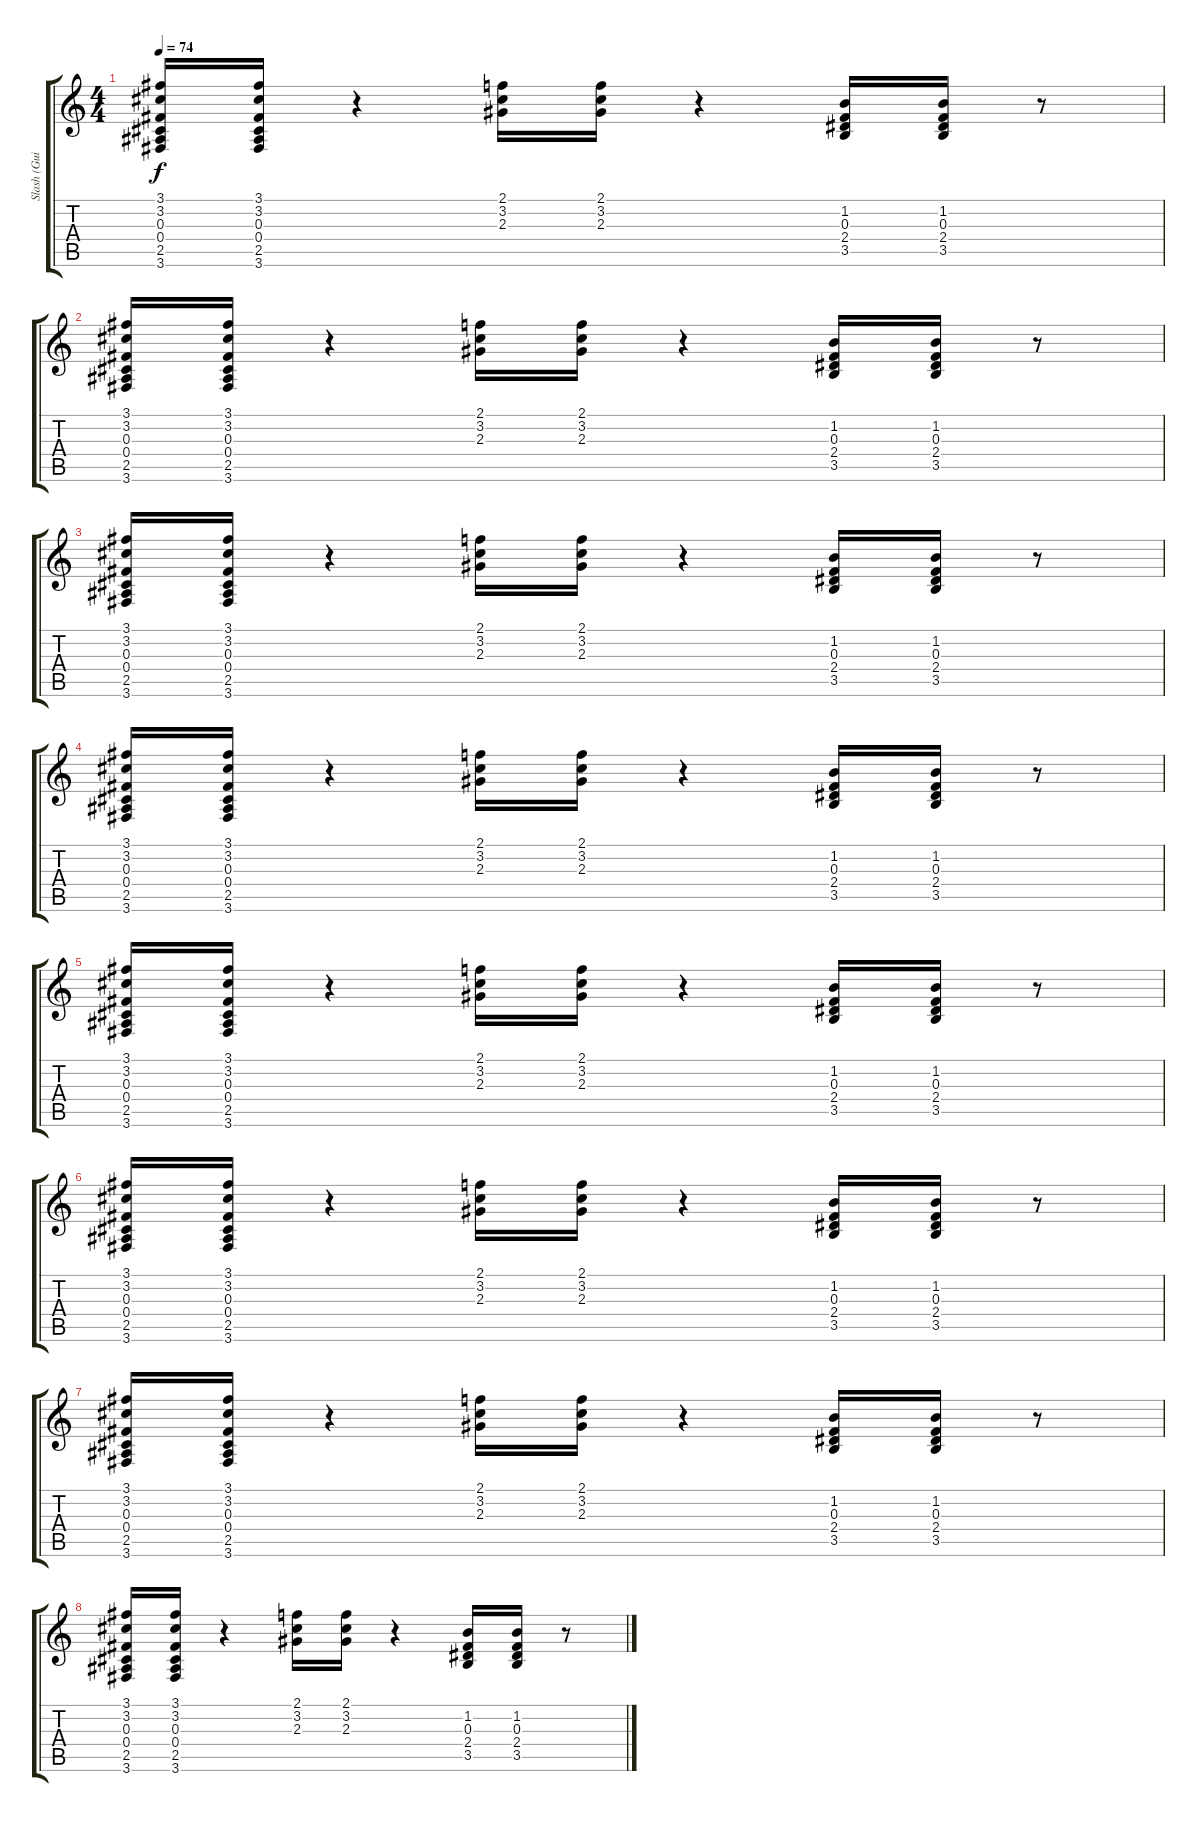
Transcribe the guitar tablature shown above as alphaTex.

\track ("Slash (Guitar - 12 Strings)" "Slash (Gui") {instrument electricguitarjazz}
\staff {score tabs}
\tuning (Eb4 Bb3 Gb3 Db3 Ab2 Eb2) {hide}
\ts (4 4)
\tempo 74
\clef g2
\ks c
(3.1 3.2 0.3 0.4 2.5 3.6).16{dy f instrument electricguitarjazz} (3.1 3.2 0.3 0.4 2.5 3.6).16 r.4 (2.1 3.2 2.3).16 (2.1 3.2 2.3).16 r.4 (1.2 0.3 2.4 3.5).16 (1.2 0.3 2.4 3.5).16 r.8 |
(3.1 3.2 0.3 0.4 2.5 3.6).16{instrument electricguitarjazz} (3.1 3.2 0.3 0.4 2.5 3.6).16 r.4 (2.1 3.2 2.3).16 (2.1 3.2 2.3).16 r.4 (1.2 0.3 2.4 3.5).16 (1.2 0.3 2.4 3.5).16 r.8 |
(3.1 3.2 0.3 0.4 2.5 3.6).16{instrument electricguitarjazz} (3.1 3.2 0.3 0.4 2.5 3.6).16 r.4 (2.1 3.2 2.3).16 (2.1 3.2 2.3).16 r.4 (1.2 0.3 2.4 3.5).16 (1.2 0.3 2.4 3.5).16 r.8 |
(3.1 3.2 0.3 0.4 2.5 3.6).16{instrument electricguitarjazz} (3.1 3.2 0.3 0.4 2.5 3.6).16 r.4 (2.1 3.2 2.3).16 (2.1 3.2 2.3).16 r.4 (1.2 0.3 2.4 3.5).16 (1.2 0.3 2.4 3.5).16 r.8 |
(3.1 3.2 0.3 0.4 2.5 3.6).16{instrument electricguitarjazz} (3.1 3.2 0.3 0.4 2.5 3.6).16 r.4 (2.1 3.2 2.3).16 (2.1 3.2 2.3).16 r.4 (1.2 0.3 2.4 3.5).16 (1.2 0.3 2.4 3.5).16 r.8 |
(3.1 3.2 0.3 0.4 2.5 3.6).16{instrument electricguitarjazz} (3.1 3.2 0.3 0.4 2.5 3.6).16 r.4 (2.1 3.2 2.3).16 (2.1 3.2 2.3).16 r.4 (1.2 0.3 2.4 3.5).16 (1.2 0.3 2.4 3.5).16 r.8 |
(3.1 3.2 0.3 0.4 2.5 3.6).16{instrument electricguitarjazz} (3.1 3.2 0.3 0.4 2.5 3.6).16 r.4 (2.1 3.2 2.3).16 (2.1 3.2 2.3).16 r.4 (1.2 0.3 2.4 3.5).16 (1.2 0.3 2.4 3.5).16 r.8 |
(3.1 3.2 0.3 0.4 2.5 3.6).16{instrument electricguitarjazz} (3.1 3.2 0.3 0.4 2.5 3.6).16 r.4 (2.1 3.2 2.3).16 (2.1 3.2 2.3).16 r.4 (1.2 0.3 2.4 3.5).16 (1.2 0.3 2.4 3.5).16 r.8
